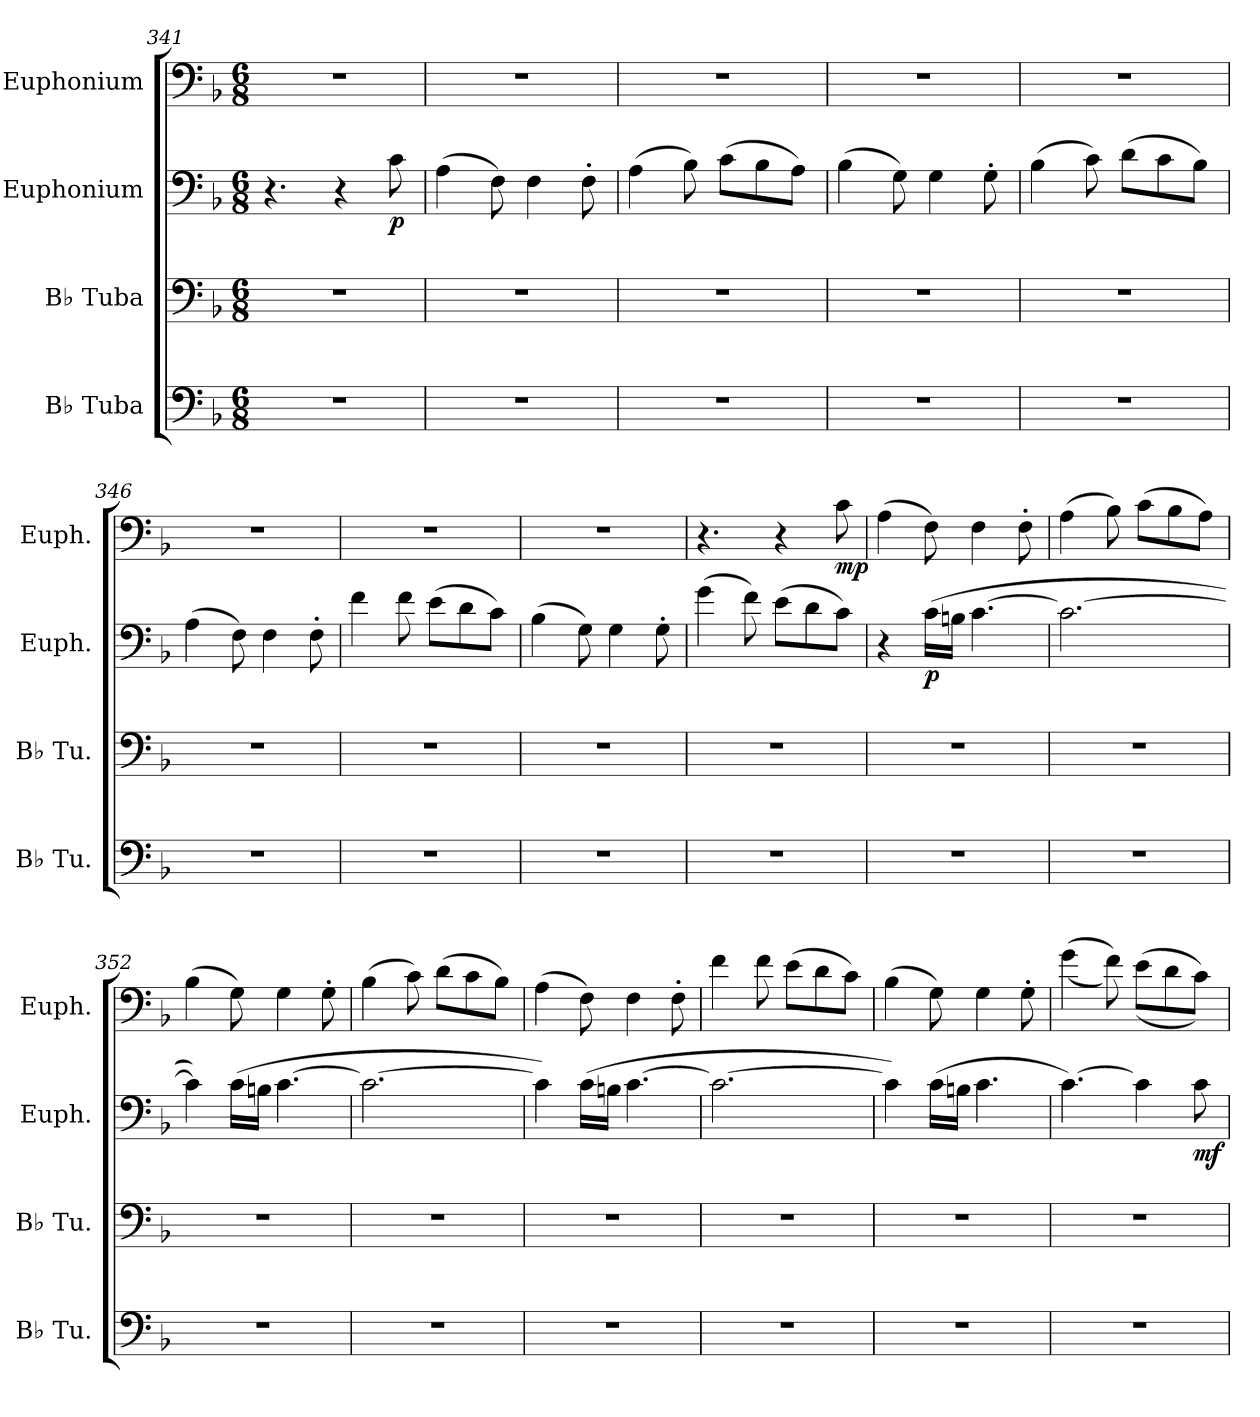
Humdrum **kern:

**kern	**kern	**kern	**dynam	**kern	**dynam
*part4	*part3	*part2	*part2	*part1	*part1
*staff4	*staff3	*staff2	*staff2	*staff1	*staff1
*I"B♭ Tuba	*I"B♭ Tuba	*I"Euphonium	*	*I"Euphonium	*
*I'B♭ Tu.	*I'B♭ Tu.	*I'Euph.	*	*I'Euph.	*
*clefF4	*clefF4	*clefF4	*	*clefF4	*
*k[b-]	*k[b-]	*k[b-]	*	*k[b-]	*
*M6/8	*M6/8	*M6/8	*	*M6/8	*
*MM225	*MM225	*MM225	*	*MM225	*
=341	=341	=341	=341	=341	=341
2.r	2.r	4.r	.	2.r	.
.	.	4r	.	.	.
!	!	!	!LO:DY:b	!	!
.	.	8c\	p	.	.
=342	=342	=342	=342	=342	=342
2.r	2.r	(4A\	.	2.r	.
.	.	8F\)	.	.	.
.	.	4F\	.	.	.
.	.	8F'\	.	.	.
=343	=343	=343	=343	=343	=343
2.r	2.r	(4A\	.	2.r	.
.	.	8B-\)	.	.	.
.	.	(8c\L	.	.	.
.	.	8B-\	.	.	.
.	.	8A\J)	.	.	.
=344	=344	=344	=344	=344	=344
2.r	2.r	(4B-\	.	2.r	.
.	.	8G\)	.	.	.
.	.	4G\	.	.	.
.	.	8G'\	.	.	.
=345	=345	=345	=345	=345	=345
2.r	2.r	(4B-\	.	2.r	.
.	.	8c\)	.	.	.
.	.	(8d\L	.	.	.
.	.	8c\	.	.	.
.	.	8B-\J)	.	.	.
!!LO:PB:g=z
=346	=346	=346	=346	=346	=346
2.r	2.r	(4A\	.	2.r	.
.	.	8F\)	.	.	.
.	.	4F\	.	.	.
.	.	8F'\	.	.	.
=347	=347	=347	=347	=347	=347
2.r	2.r	4f\	.	2.r	.
.	.	8f\	.	.	.
.	.	(8e\L	.	.	.
.	.	8d\	.	.	.
.	.	8c\J)	.	.	.
=348	=348	=348	=348	=348	=348
2.r	2.r	(4B-\	.	2.r	.
.	.	8G\)	.	.	.
.	.	4G\	.	.	.
.	.	8G'\	.	.	.
=349	=349	=349	=349	=349	=349
2.r	2.r	(4g\	.	4.r	.
.	.	8f\)	.	.	.
.	.	(8e\L	.	4r	.
.	.	8d\	.	.	.
!	!	!	!	!	!LO:DY:b
.	.	8c\J)	.	8c\	mp
=350	=350	=350	=350	=350	=350
2.r	2.r	4r	.	(4A\	.
!	!	!	!LO:DY:b	!	!
.	.	(16c\LL	p	8F\)	.
.	.	16Bn\JJ	.	.	.
.	.	[4.c\	.	4F\	.
.	.	.	.	8F'\	.
=351	=351	=351	=351	=351	=351
2.r	2.r	2.c\_	.	(4A\	.
.	.	.	.	8B-\)	.
.	.	.	.	(8c\L	.
.	.	.	.	8B-\	.
.	.	.	.	8A\J)	.
!!LO:LB:g=z
=352	=352	=352	=352	=352	=352
2.r	2.r	4c\])	.	(4B-\	.
.	.	(16c\LL	.	8G\)	.
.	.	16Bn\JJ	.	.	.
.	.	[4.c\	.	4G\	.
.	.	.	.	8G'\	.
=353	=353	=353	=353	=353	=353
2.r	2.r	2.c\_	.	(4B-\	.
.	.	.	.	8c\)	.
.	.	.	.	(8d\L	.
.	.	.	.	8c\	.
.	.	.	.	8B-\J)	.
=354	=354	=354	=354	=354	=354
2.r	2.r	4c\])	.	(4A\	.
.	.	(16c\LL	.	8F\)	.
.	.	16Bn\JJ	.	.	.
.	.	[4.c\	.	4F\	.
.	.	.	.	8F'\	.
=355	=355	=355	=355	=355	=355
2.r	2.r	2.c\_	.	4f\	.
.	.	.	.	8f\	.
.	.	.	.	(8e\L	.
.	.	.	.	8d\	.
.	.	.	.	8c\J)	.
=356	=356	=356	=356	=356	=356
2.r	2.r	4c\])	.	(4B-\	.
.	.	(16c\LL	.	8G\)	.
.	.	16Bn\JJ	.	.	.
.	.	4.c\	.	4G\	.
.	.	.	.	8G'\	.
=357	=357	=357	=357	=357	=357
2.r	2.r	[4.c\)	.	((4g\	.
.	.	.	.	8f\))	.
.	.	4c\]	.	((8e\L	.
.	.	.	.	8d\	.
!	!	!	!LO:DY:b	!	!
.	.	8c\	mf	8c\J))	.
=	=	=	=	=	=
*-	*-	*-	*-	*-	*-
